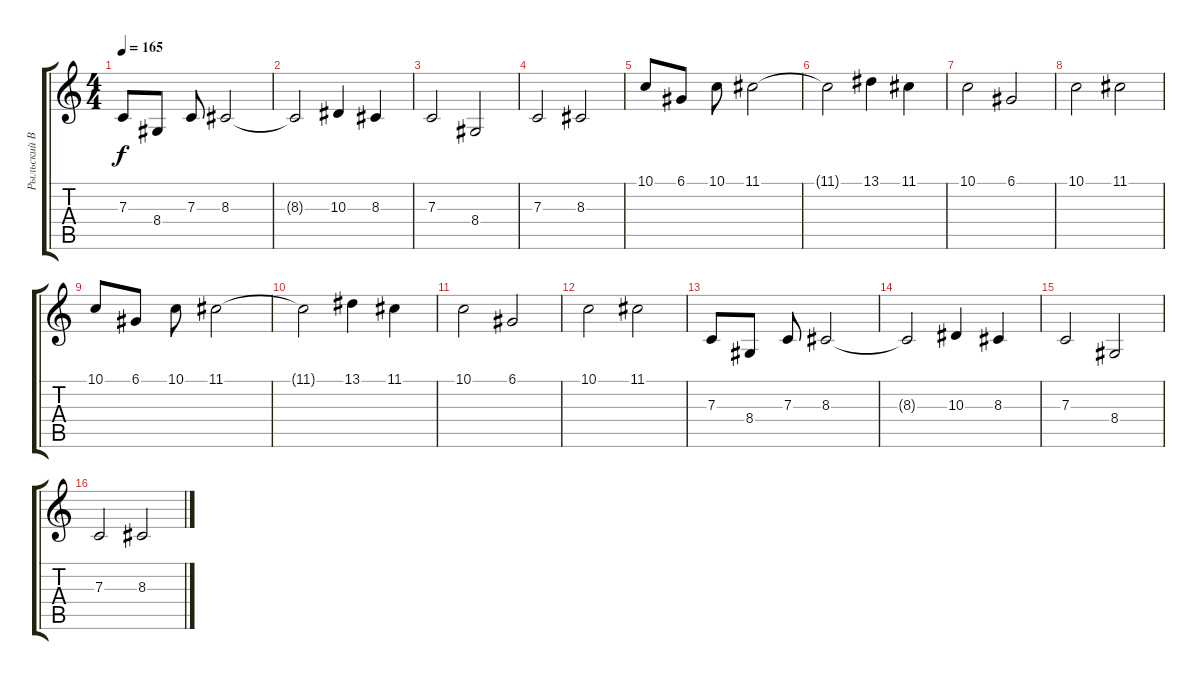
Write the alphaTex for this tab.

\track ("Рыльский Владислав" "Рыльский В") {instrument lead2sawtooth}
\staff {score tabs}
\tuning (D4 A3 F3 C3 G2 C2) {hide}
\ts (4 4)
\tempo 165
\clef g2
\ks c
7.3.8{dy f} 8.4.8 7.3.8 8.3.2 |
8.3{t}.2 10.3.4 8.3.4 |
7.3.2 8.4.2 |
7.3.2 8.3.2 |
10.1.8 6.1.8 10.1.8 11.1.2 |
11.1{t}.2 13.1.4 11.1.4 |
10.1.2 6.1.2 |
10.1.2 11.1.2 |
10.1.8 6.1.8 10.1.8 11.1.2 |
11.1{t}.2 13.1.4 11.1.4 |
10.1.2 6.1.2 |
10.1.2 11.1.2 |
7.3.8 8.4.8 7.3.8 8.3.2 |
8.3{t}.2 10.3.4 8.3.4 |
7.3.2 8.4.2 |
7.3.2 8.3.2
